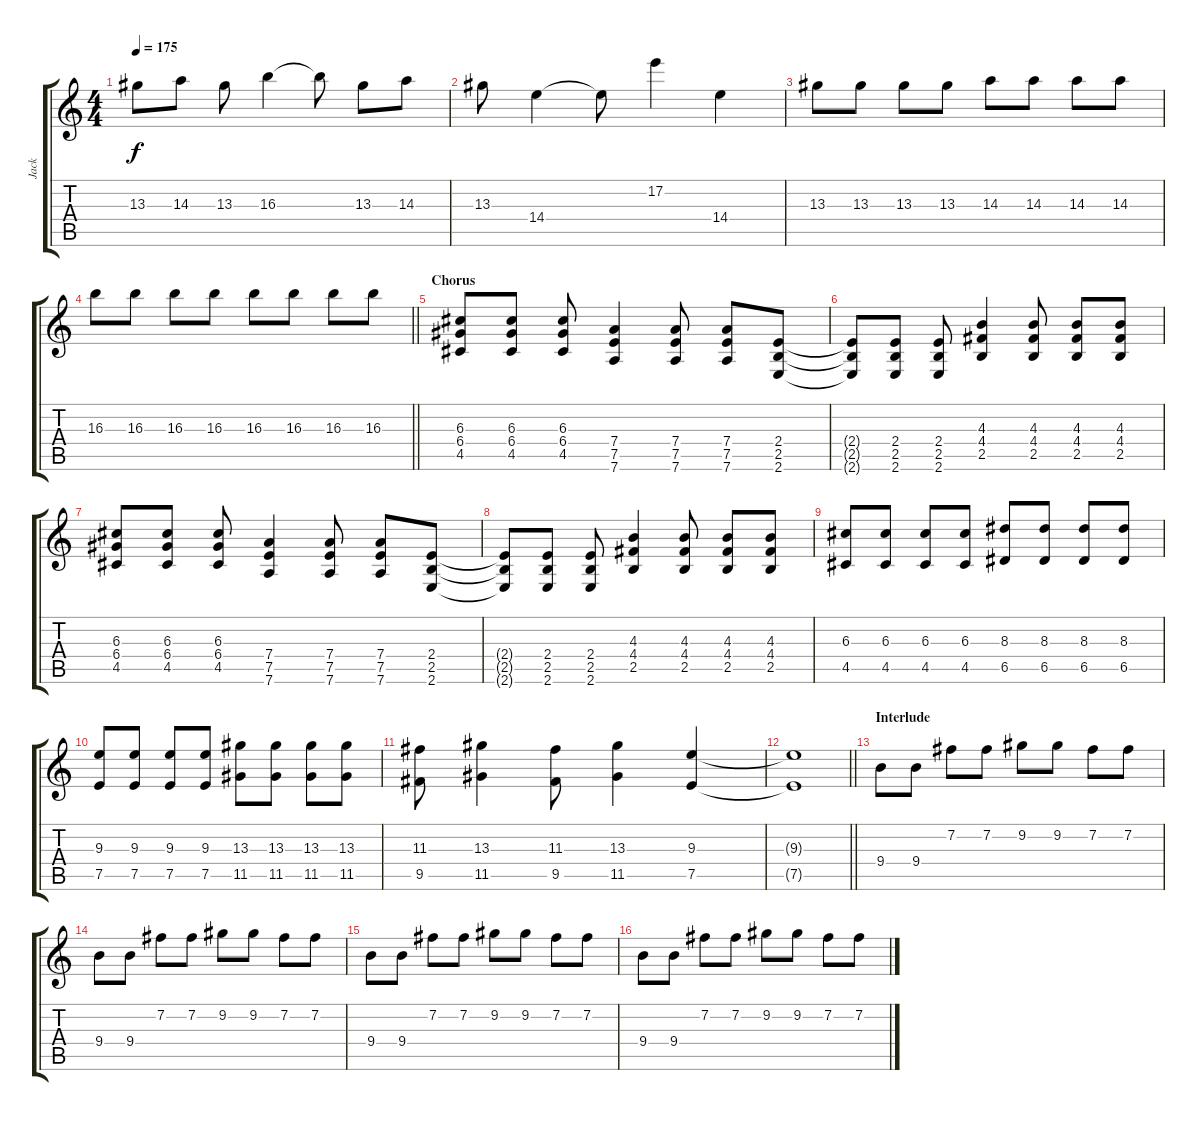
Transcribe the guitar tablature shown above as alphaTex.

\track ("Jack" "Jack") {instrument distortionguitar}
\staff {score tabs}
\tuning (E4 B3 G3 D3 A2 D2) {hide}
\ts (4 4)
\tempo 175
\clef g2
\ks c
13.3.8{dy f} 14.3.8 13.3.8 16.3.4 16.3{t}.8 13.3.8 14.3.8 |
13.3.8 14.4.4 14.4{t}.8 17.2.4 14.4.4 |
13.3.8 13.3.8 13.3.8 13.3.8 14.3.8 14.3.8 14.3.8 14.3.8 |
\barLineRight lightlight
16.3.8 16.3.8 16.3.8 16.3.8 16.3.8 16.3.8 16.3.8 16.3.8 |
\section ("" "Chorus")
(6.3 6.4 4.5).8 (6.3 6.4 4.5).8 (6.3 6.4 4.5).8 (7.4 7.5 7.6).4 (7.4 7.5 7.6).8 (7.4 7.5 7.6).8 (2.4 2.5 2.6).8 |
(2.4{t} 2.5{t} 2.6{t}).8 (2.4 2.5 2.6).8 (2.4 2.5 2.6).8 (4.3 4.4 2.5).4 (4.3 4.4 2.5).8 (4.3 4.4 2.5).8 (4.3 4.4 2.5).8 |
(6.3 6.4 4.5).8 (6.3 6.4 4.5).8 (6.3 6.4 4.5).8 (7.4 7.5 7.6).4 (7.4 7.5 7.6).8 (7.4 7.5 7.6).8 (2.4 2.5 2.6).8 |
(2.4{t} 2.5{t} 2.6{t}).8 (2.4 2.5 2.6).8 (2.4 2.5 2.6).8 (4.3 4.4 2.5).4 (4.3 4.4 2.5).8 (4.3 4.4 2.5).8 (4.3 4.4 2.5).8 |
(6.3 4.5).8 (6.3 4.5).8 (6.3 4.5).8 (6.3 4.5).8 (8.3 6.5).8 (8.3 6.5).8 (8.3 6.5).8 (8.3 6.5).8 |
(9.3 7.5).8 (9.3 7.5).8 (9.3 7.5).8 (9.3 7.5).8 (13.3 11.5).8 (13.3 11.5).8 (13.3 11.5).8 (13.3 11.5).8 |
(11.3 9.5).8 (13.3 11.5).4 (11.3 9.5).8 (13.3 11.5).4 (9.3 7.5).4 |
\barLineRight lightlight
(9.3{t} 7.5{t}).1 |
\section ("" "Interlude")
9.4.8 9.4.8 7.2.8 7.2.8 9.2.8 9.2.8 7.2.8 7.2.8 |
9.4.8 9.4.8 7.2.8 7.2.8 9.2.8 9.2.8 7.2.8 7.2.8 |
9.4.8 9.4.8 7.2.8 7.2.8 9.2.8 9.2.8 7.2.8 7.2.8 |
9.4.8 9.4.8 7.2.8 7.2.8 9.2.8 9.2.8 7.2.8 7.2.8
